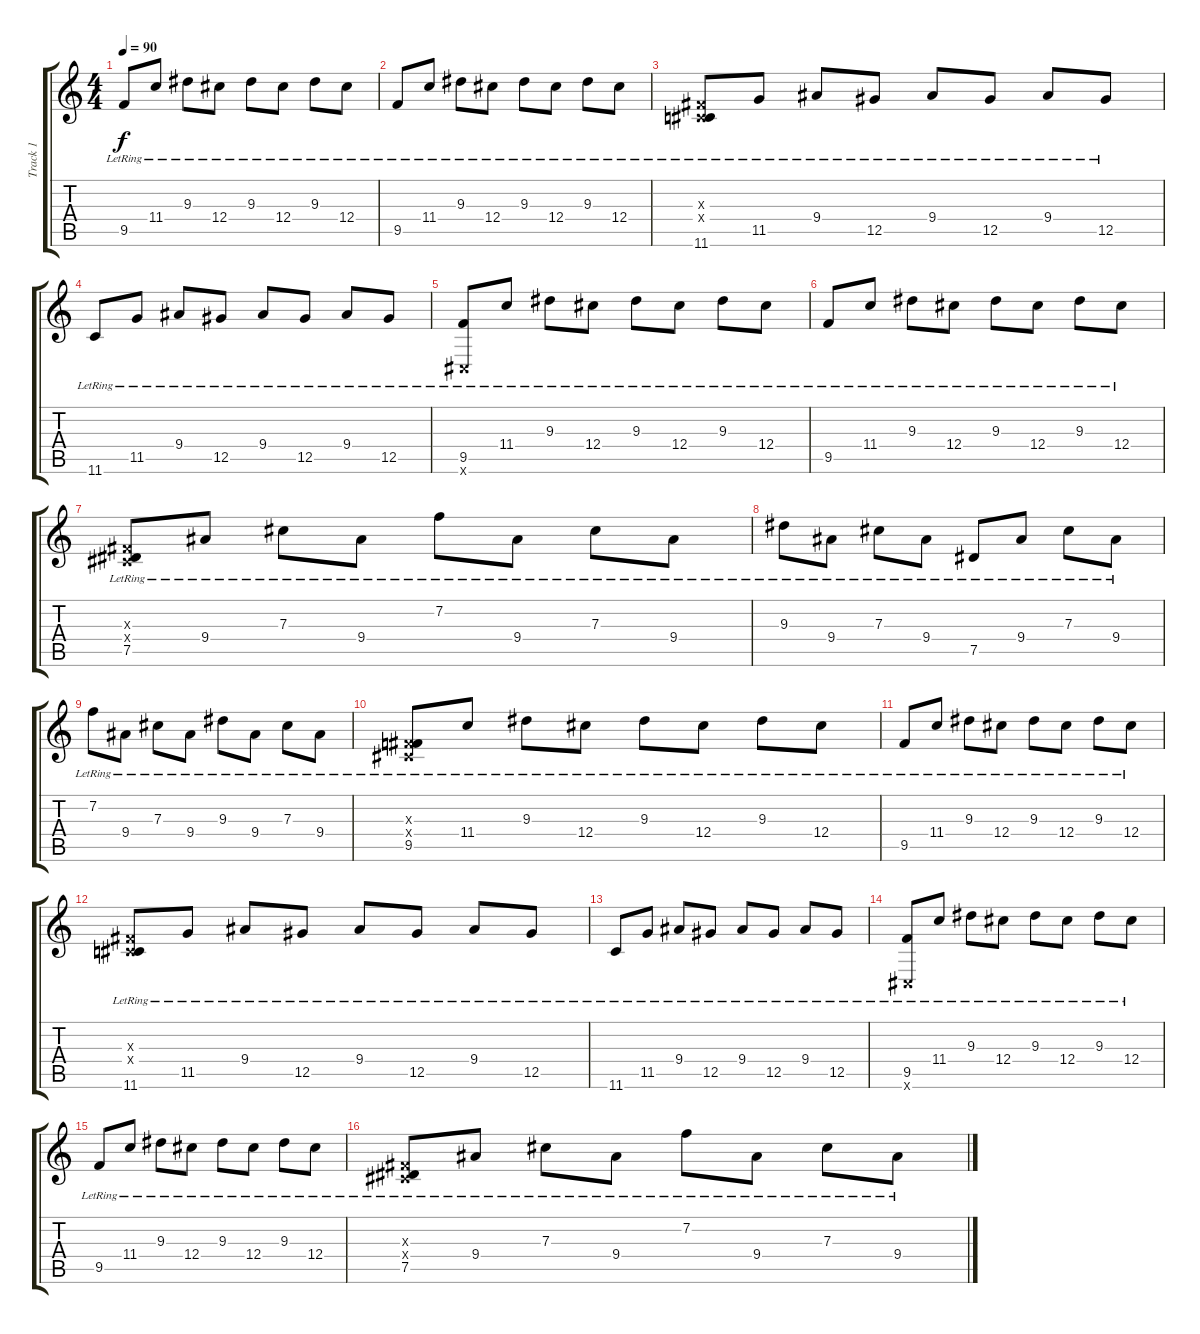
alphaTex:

\track ("Track 1" "Track 1") {instrument electricguitarjazz}
\staff {score tabs}
\tuning (Eb4 Bb3 Gb3 Db3 Ab2 Db2) {hide}
\ts (4 4)
\tempo 90
\clef g2
\ks c
9.5{lr}.8{dy f instrument electricguitarjazz} 11.4{lr}.8 9.3{lr}.8 12.4{lr}.8 9.3{lr}.8 12.4{lr}.8 9.3{lr}.8 12.4{lr}.8 |
9.5{lr}.8 11.4{lr}.8 9.3{lr}.8 12.4{lr}.8 9.3{lr}.8 12.4{lr}.8 9.3{lr}.8 12.4{lr}.8 |
(0.3{x} 0.4{x} 11.6{lr}).8 11.5{lr}.8 9.4{lr}.8 12.5{lr}.8 9.4{lr}.8 12.5{lr}.8 9.4{lr}.8 12.5{lr}.8 |
11.6{lr}.8 11.5{lr}.8 9.4{lr}.8 12.5{lr}.8 9.4{lr}.8 12.5{lr}.8 9.4{lr}.8 12.5{lr}.8 |
(9.5{lr} 0.6{x}).8 11.4{lr}.8 9.3{lr}.8 12.4{lr}.8 9.3{lr}.8 12.4{lr}.8 9.3{lr}.8 12.4{lr}.8 |
9.5{lr}.8 11.4{lr}.8 9.3{lr}.8 12.4{lr}.8 9.3{lr}.8 12.4{lr}.8 9.3{lr}.8 12.4{lr}.8 |
(0.3{x} 0.4{x} 7.5{lr}).8 9.4{lr}.8 7.3{lr}.8 9.4{lr}.8 7.2{lr}.8 9.4{lr}.8 7.3{lr}.8 9.4{lr}.8 |
9.3{lr}.8 9.4{lr}.8 7.3{lr}.8 9.4{lr}.8 7.5{lr}.8 9.4{lr}.8 7.3{lr}.8 9.4{lr}.8 |
7.2{lr}.8 9.4{lr}.8 7.3{lr}.8 9.4{lr}.8 9.3{lr}.8 9.4{lr}.8 7.3{lr}.8 9.4{lr}.8 |
(0.3{x} 0.4{x} 9.5{lr}).8 11.4{lr}.8 9.3{lr}.8 12.4{lr}.8 9.3{lr}.8 12.4{lr}.8 9.3{lr}.8 12.4{lr}.8 |
9.5{lr}.8 11.4{lr}.8 9.3{lr}.8 12.4{lr}.8 9.3{lr}.8 12.4{lr}.8 9.3{lr}.8 12.4{lr}.8 |
(0.3{x} 0.4{x} 11.6{lr}).8 11.5{lr}.8 9.4{lr}.8 12.5{lr}.8 9.4{lr}.8 12.5{lr}.8 9.4{lr}.8 12.5{lr}.8 |
11.6{lr}.8 11.5{lr}.8 9.4{lr}.8 12.5{lr}.8 9.4{lr}.8 12.5{lr}.8 9.4{lr}.8 12.5{lr}.8 |
(9.5{lr} 0.6{x}).8 11.4{lr}.8 9.3{lr}.8 12.4{lr}.8 9.3{lr}.8 12.4{lr}.8 9.3{lr}.8 12.4{lr}.8 |
9.5{lr}.8 11.4{lr}.8 9.3{lr}.8 12.4{lr}.8 9.3{lr}.8 12.4{lr}.8 9.3{lr}.8 12.4{lr}.8 |
(0.3{x} 0.4{x} 7.5{lr}).8 9.4{lr}.8 7.3{lr}.8 9.4{lr}.8 7.2{lr}.8 9.4{lr}.8 7.3{lr}.8 9.4{lr}.8
